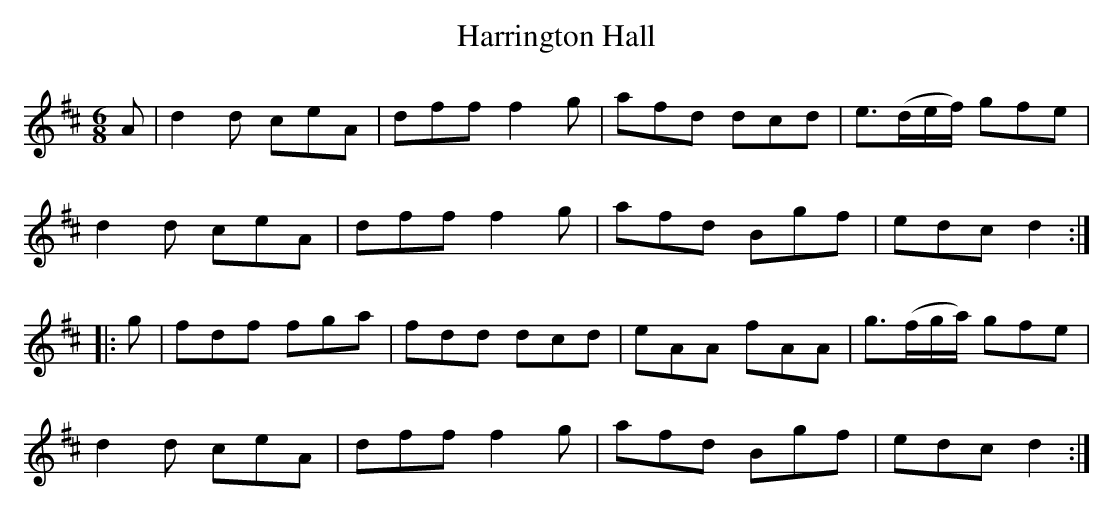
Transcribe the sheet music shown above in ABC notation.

X:1
T: Harrington Hall
M: 6/8
L: 1/8
K: D
   A | d2 d ceA | dff f2 g | afd dcd | e>(de/f/) gfe |
       d2 d ceA | dff f2 g | afd Bgf | edc       d2 :|
|: g | fdf  fga | fdd dcd  | eAA fAA | g>(fg/a/) gfe |
       d2 d ceA | dff f2 g | afd Bgf | edc       d2 :|
